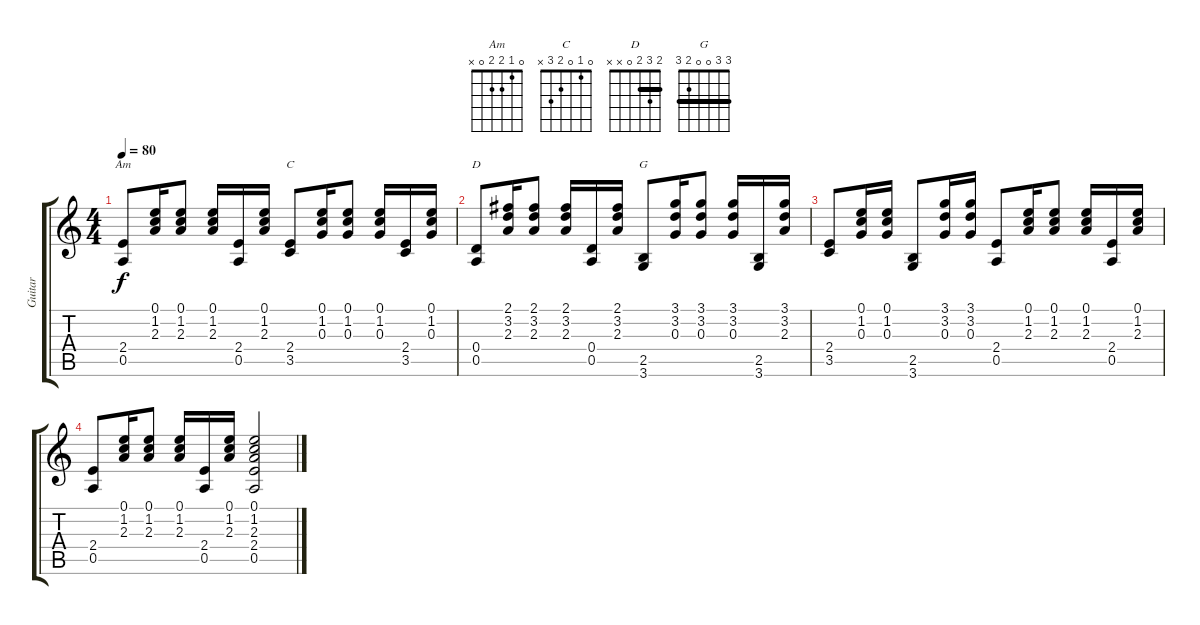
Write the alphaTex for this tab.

\track ("Guitar" "Guitar") {instrument acousticguitarsteel}
\staff {score tabs}
\tuning (E4 B3 G3 D3 A2 E2) {hide}
\chord ("Am" 0 1 2 2 0 x)
\chord ("C" 0 1 0 2 3 x)
\chord ("D" 2 3 2 0 x x) {barre 2}
\chord ("G" 3 3 0 0 2 3) {barre 3}
\ts (4 4)
\tempo 80
\clef g2
\ks c
(2.4 0.5).8{ch "Am" dy f} (0.1 1.2 2.3).16 (0.1 1.2 2.3).8 (0.1 1.2 2.3).16 (2.4 0.5).16 (0.1 1.2 2.3).16 (2.4 3.5).8{ch "C"} (0.1 1.2 0.3).16 (0.1 1.2 0.3).8 (0.1 1.2 0.3).16 (2.4 3.5).16 (0.1 1.2 0.3).16 |
(0.4 0.5).8{ch "D"} (2.1 3.2 2.3).16 (2.1 3.2 2.3).8 (2.1 3.2 2.3).16 (0.4 0.5).16 (2.1 3.2 2.3).16 (2.5 3.6).8{ch "G"} (3.1 3.2 0.3).16 (3.1 3.2 0.3).8 (3.1 3.2 0.3).16 (2.5 3.6).16 (3.1 3.2 2.3).16 |
(2.4 3.5).8 (0.1 1.2 0.3).16 (0.1 1.2 0.3).16 (2.5 3.6).8 (3.1 3.2 0.3).16 (3.1 3.2 0.3).16 (2.4 0.5).8 (0.1 1.2 2.3).16 (0.1 1.2 2.3).8 (0.1 1.2 2.3).16 (2.4 0.5).16 (0.1 1.2 2.3).16 |
(2.4 0.5).8 (0.1 1.2 2.3).16 (0.1 1.2 2.3).8 (0.1 1.2 2.3).16 (2.4 0.5).16 (0.1 1.2 2.3).16 (0.1 1.2 2.3 2.4 0.5).2
